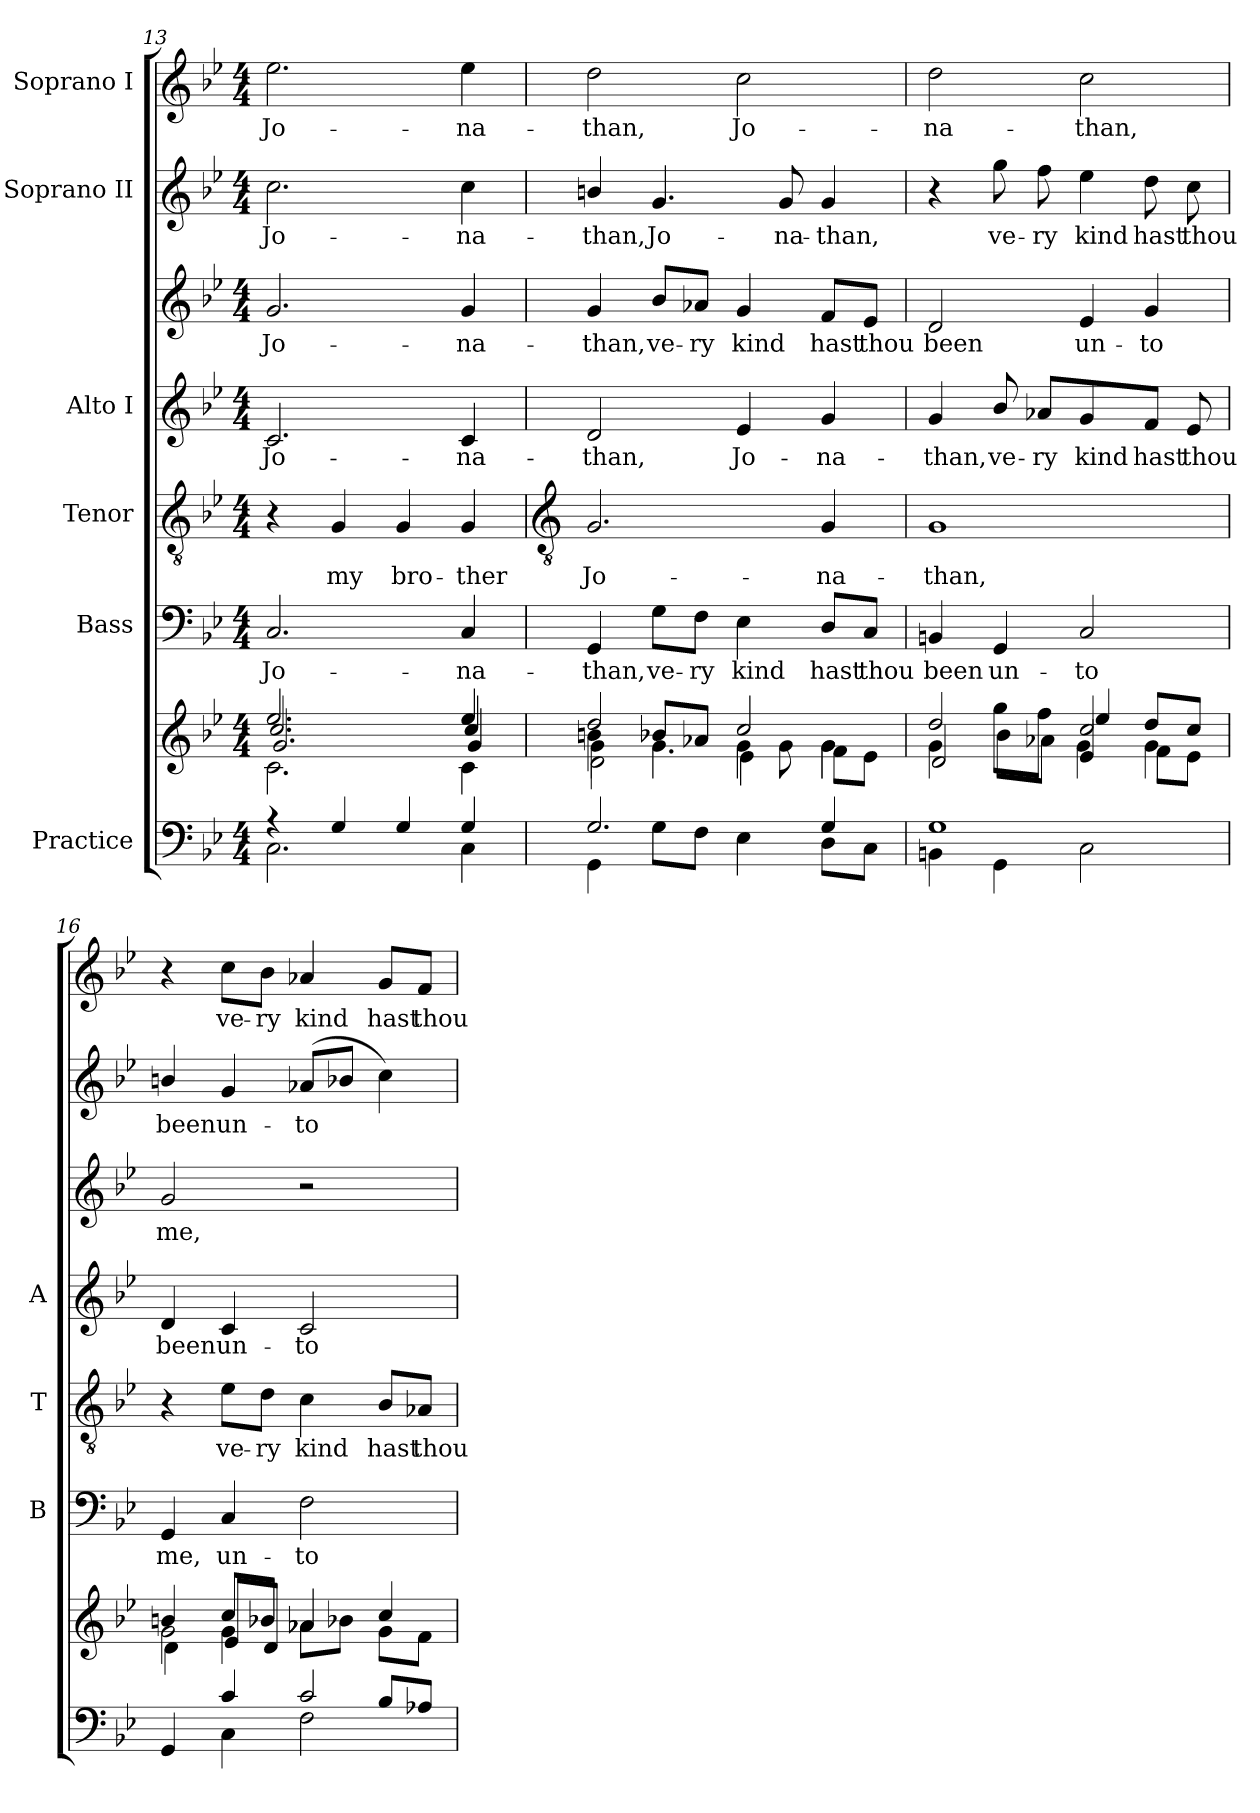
**kern	**kern	**kern	**text	**kern	**text	**kern	**text	**kern	**text	**kern	**text	**kern	**text
*part6	*part6	*part5	*part5	*part4	*part4	*part3	*part3	*part3	*part3	*part2	*part2	*part1	*part1
*staff8	*staff7	*staff6	*staff6	*staff5	*staff5	*staff4	*staff4	*staff3	*staff3	*staff2	*staff2	*staff1	*staff1
*I"Practice	*	*I"Bass	*	*I"Tenor	*	*I"Alto I	*	*	*	*I"Soprano II	*	*I"Soprano I	*
*	*	*I'B	*	*I'T	*	*I'A	*	*	*	*	*	*	*
*clefF4	*clefG2	*clefF4	*	*clefGv2	*	*clefG2	*	*clefG2	*	*clefG2	*	*clefG2	*
*k[b-e-]	*k[b-e-]	*k[b-e-]	*	*k[b-e-]	*	*k[b-e-]	*	*k[b-e-]	*	*k[b-e-]	*	*k[b-e-]	*
*B-:	*B-:	*B-:	*	*B-:	*	*B-:	*	*B-:	*	*B-:	*	*B-:	*
*M4/4	*M4/4	*M4/4	*	*M4/4	*	*M4/4	*	*M4/4	*	*M4/4	*	*M4/4	*
=13	=13	=13	=13	=13	=13	=13	=13	=13	=13	=13	=13	=13	=13
*^	*^	*	*	*	*	*	*	*	*	*	*	*	*
*	*	*	*^	*	*	*	*	*	*	*	*	*	*	*	*
*	*	*	*	*^	*	*	*	*	*	*	*	*	*	*	*	*
!	!	!	!	!	!	!	!LO:LY:b	!	!	!	!LO:LY:b	!	!LO:LY:b	!	!LO:LY:b	!	!LO:LY:b
4r	2.C\	2.ee-/	2.cc/	2.g	2.c	2.C	Jo-	4r	.	2.c	-Jo-	2.g	Jo-	2.cc	Jo-	2.ee-	Jo-
!	!	!	!	!	!	!	!	!	!LO:LY:b	!	!	!	!	!	!	!	!
4G/	.	.	.	.	.	.	.	4G	my	.	.	.	.	.	.	.	.
!	!	!	!	!	!	!	!	!	!LO:LY:b	!	!	!	!	!	!	!	!
4G/	.	.	.	.	.	.	.	4G	bro-	.	.	.	.	.	.	.	.
!	!	!	!	!	!	!	!LO:LY:b	!	!LO:LY:b	!	!LO:LY:b	!	!LO:LY:b	!	!LO:LY:b	!	!LO:LY:b
4G	4C\	4ee-/	4cc/	4g	4c	4C	-na-	4G	-ther	4c	-na-	4g	-na-	4cc	-na-	4ee-	-na-
!!LO:LB:g=z
=14	=14	=14	=14	=14	=14	=14	=14	=14	=14	=14	=14	=14	=14	=14	=14	=14	=14
*	*	*	*	*	*	*	*	*clefGv2	*	*	*	*	*	*	*	*	*
!	!	!	!	!	!	!	!LO:LY:b	!	!LO:LY:b	!	!LO:LY:b	!	!LO:LY:b	!	!LO:LY:b	!	!LO:LY:b
2.G/	4GG\	2dd/	4bn\	4g\	2d	4GG	-than,	2.G	Jo-	2d	than,	4g	-than,	4bn/	-than,	2dd	-than,
!	!	!	!	!	!	!	!LO:LY:b	!	!	!	!	!	!LO:LY:b	!	!LO:LY:b	!	!
.	8GL	.	4.g\	8b-/L	.	8G\L	ve-	.	.	.	.	8b-/L	ve-	4.g	Jo-	.	.
!	!	!	!	!	!	!	!LO:LY:b	!	!	!	!	!	!LO:LY:b	!	!	!	!
.	8FJ	.	.	8a-XJ	.	8F\J	-ry	.	.	.	.	8a-X/J	-ry	.	.	.	.
!	!	!	!	!	!	!	!LO:LY:b	!	!	!	!LO:LY:b	!	!LO:LY:b	!	!	!	!LO:LY:b
.	4E-	2cc/	.	4g\	4e-\	4E-	kind	.	.	4e-	Jo-	4g	kind	.	.	2cc	Jo-
!	!	!	!	!	!	!	!	!	!	!	!	!	!	!	!LO:LY:b	!	!
.	.	.	8g\	.	.	.	.	.	.	.	.	.	.	8g	-na-	.	.
!	!	!	!	!	!	!	!LO:LY:b	!	!LO:LY:b	!	!LO:LY:b	!	!LO:LY:b	!	!LO:LY:b	!	!
4G/	8D\L	.	4g	8f\L	4g	8D/L	hast	4G	-na-	4g	-na-	8f/L	hast	4g	-than,	.	.
!	!	!	!	!	!	!	!LO:LY:b	!	!	!	!	!	!LO:LY:b	!	!	!	!
.	8C\J	.	.	8e-\J	.	8C/J	thou	.	.	.	.	8e-/J	thou	.	.	.	.
=15	=15	=15	=15	=15	=15	=15	=15	=15	=15	=15	=15	=15	=15	=15	=15	=15	=15
!	!	!	!	!	!	!	!LO:LY:b	!	!LO:LY:b	!	!LO:LY:b	!	!LO:LY:b	!	!	!	!LO:LY:b
1G	4BBn\	2dd/	4ryy	2d	4g\	4BBn	been	1G	-than,	4g	than,	2d	-been	4r	.	2dd	-na-
!	!	!	!	!	!	!	!LO:LY:b	!	!	!	!LO:LY:b	!	!	!	!LO:LY:b	!	!
.	4GG\	.	8ggL	.	8b-\L	4GG	un-	.	.	8b-/	ve-	.	.	8gg	ve-	.	.
!	!	!	!	!	!	!	!	!	!	!	!LO:LY:b	!	!	!	!LO:LY:b	!	!
.	.	.	8ffJ	.	8a-X\J	.	.	.	.	8a-XL	-ry	.	.	8ff	-ry	.	.
!	!	!	!	!	!	!	!LO:LY:b	!	!	!	!LO:LY:b	!	!LO:LY:b	!	!LO:LY:b	!	!LO:LY:b
.	2C\	2cc	4ee-/	4e-	4g	2C	-to	.	.	4g	kind	4e-	un-	4ee-	kind	2cc	-than,
!	!	!	!	!	!	!	!	!	!	!	!LO:LY:b	!	!LO:LY:b	!	!LO:LY:b	!	!
.	.	.	8dd/L	4g\	8fL	.	.	.	.	8fJ	hast	4g	-to	8dd	hast	.	.
!	!	!	!	!	!	!	!	!	!	!	!LO:LY:b	!	!	!	!LO:LY:b	!	!
.	.	.	8cc/J	.	8e-J	.	.	.	.	8e-	thou	.	.	8cc	thou	.	.
=16	=16	=16	=16	=16	=16	=16	=16	=16	=16	=16	=16	=16	=16	=16	=16	=16	=16
*	*^	*	*	*	*^	*	*	*	*	*	*	*	*	*	*	*	*
!	!	!	!	!	!	!	!	!	!LO:LY:b	!	!	!	!LO:LY:b	!	!LO:LY:b	!	!LO:LY:b	!	!
4ryy	4ryy	4GG	4ryy	4bn/	2g\	4d	4ryy	4GG	me,	4r	.	4d	been	2g	me,	4bn/	been	4r	.
!	!	!	!	!	!	!	!	!	!LO:LY:b	!	!LO:LY:b	!	!LO:LY:b	!	!	!	!LO:LY:b	!	!LO:LY:b
4c	4ryy	4C\	8cc/L	4g\	.	2.ryy	8e-/L	4C	un-	8e-\L	ve-	4c	un-	.	.	4g	un-	8cc\L	ve-
!	!	!	!	!	!	!	!	!	!	!	!LO:LY:b	!	!	!	!	!	!	!	!LO:LY:b
.	.	.	8b-/J	.	.	.	8d/J	.	.	8d\J	-ry	.	.	.	.	.	.	8b-\J	-ry
!	!	!	!	!	!	!	!	!	!LO:LY:b	!	!LO:LY:b	!	!LO:LY:b	!	!	!	!LO:LY:b	!	!LO:LY:b
2c	4c/yy	2F\	4a-X	8a-XL	2ryy	.	2ryy	2F	-to	4c	kind	2c	-to	2r	.	(<8a-XL	-to	4a-X	kind
.	.	.	.	8b-XJ	.	.	.	.	.	.	.	.	.	.	.	8b-XJ	.	.	.
!	!	!	!	!	!	!	!	!	!	!	!LO:LY:b	!	!	!	!	!	!	!	!LO:LY:b
.	8B-/L	.	8g\L	4cc/	.	.	.	.	.	8B-/L	hast	.	.	.	.	4cc)	.	8g/L	hast
!	!	!	!	!	!	!	!	!	!	!	!LO:LY:b	!	!	!	!	!	!	!	!LO:LY:b
.	8A-X/J	.	8f\J	.	.	.	.	.	.	8A-X/J	thou	.	.	.	.	.	.	8f/J	thou
*v	*v	*v	*	*	*	*	*	*	*	*	*	*	*	*	*	*	*	*	*
*	*v	*v	*v	*v	*v	*	*	*	*	*	*	*	*	*	*	*	*
=	=	=	=	=	=	=	=	=	=	=	=	=	=
*-	*-	*-	*-	*-	*-	*-	*-	*-	*-	*-	*-	*-	*-
